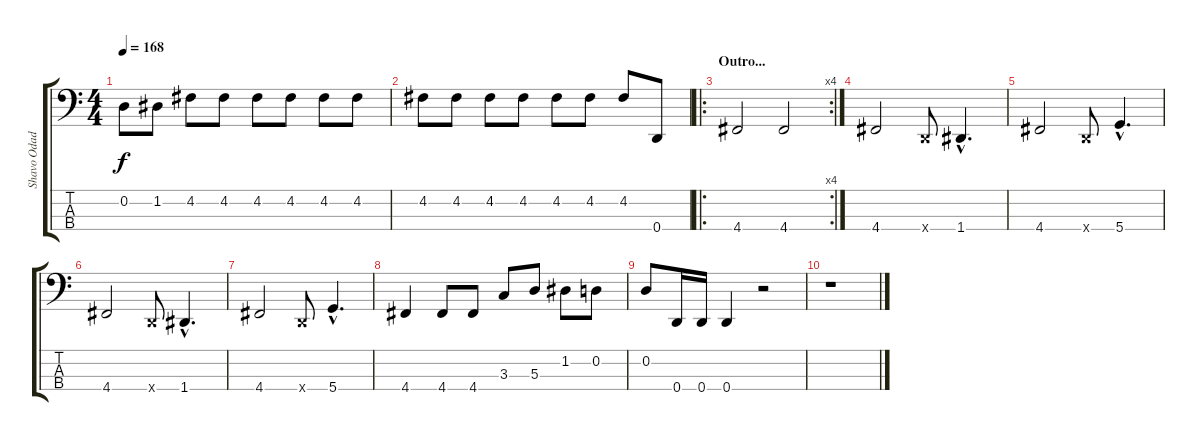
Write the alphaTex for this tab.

\track ("Shavo Odadjian" "Shavo Odad") {instrument electricbassfinger}
\staff {score tabs}
\tuning (G2 D2 A1 D1) {hide}
\ts (4 4)
\tempo 168
\clef f4
\ks c
0.2.8{dy f} 1.2.8 4.2.8 4.2.8 4.2.8 4.2.8 4.2.8 4.2.8 |
4.2.8 4.2.8 4.2.8 4.2.8 4.2.8 4.2.8 4.2.8 0.4.8 |
\ro
\rc 4
\section ("" "Outro...")
4.4.2 4.4.2 |
4.4.2 0.4{x}.8 1.4{hac}.4{d} |
4.4.2 0.4{x}.8 5.4{hac}.4{d} |
4.4.2 0.4{x}.8 1.4{hac}.4{d} |
4.4.2 0.4{x}.8 5.4{hac}.4{d} |
4.4.4 4.4.8 4.4.8 3.3.8 5.3.8 1.2.8 0.2.8 |
0.2.8 0.4.16 0.4.16 0.4.4 r.2 |
r.1
